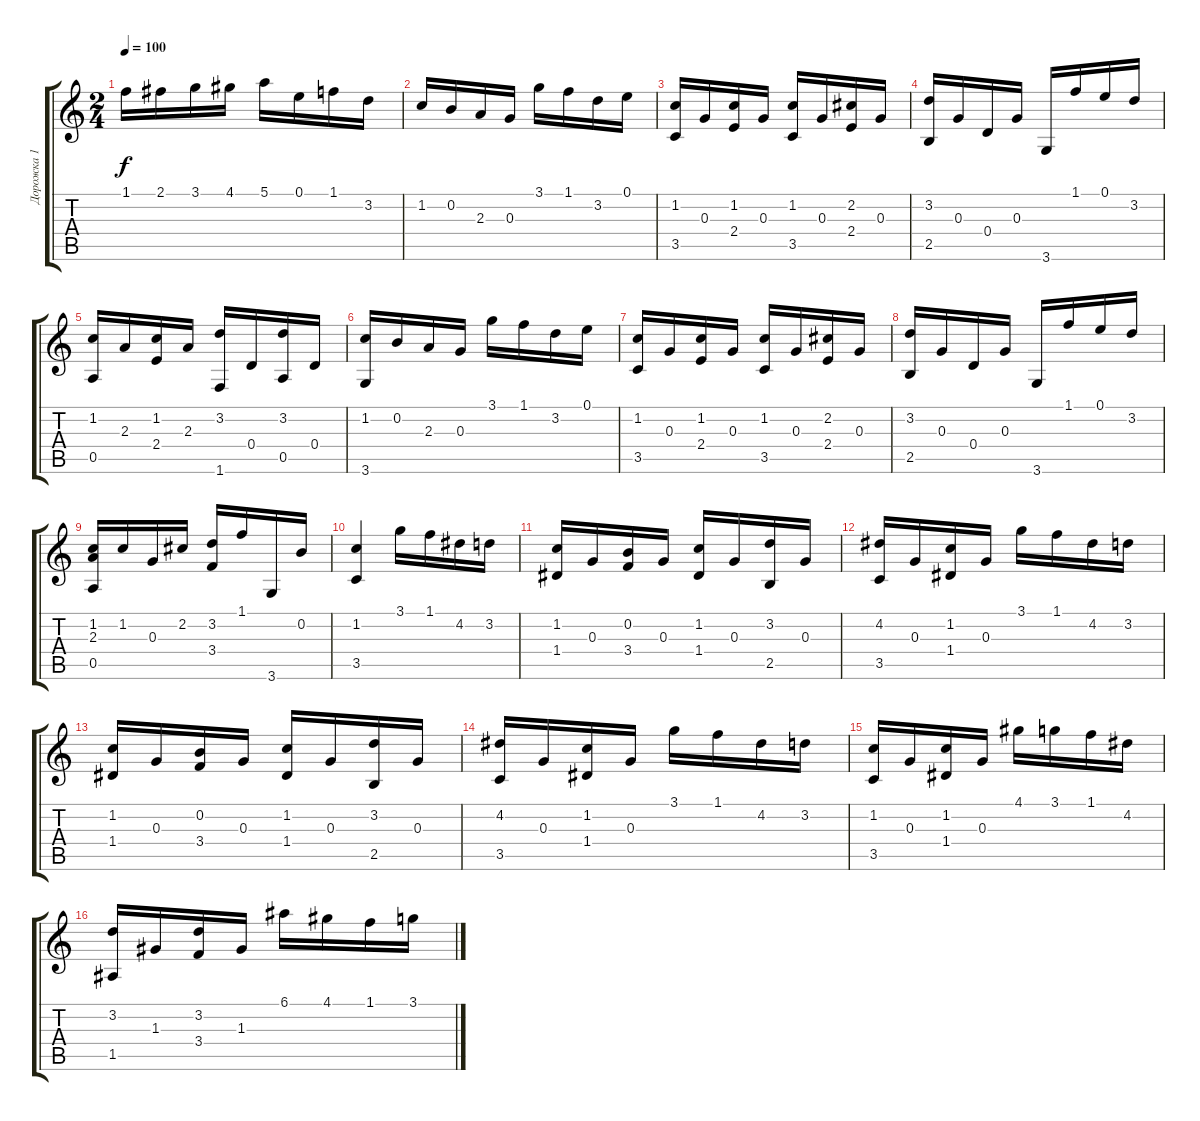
\track ("Дорожка 1" "Дорожка 1") {instrument acousticguitarnylon}
\staff {score tabs}
\tuning (E4 B3 G3 D3 A2 E2) {hide}
\ts (2 4)
\tempo 100
\clef g2
\ks c
1.1.16{dy f} 2.1.16 3.1.16 4.1.16 5.1.16 0.1.16 1.1.16 3.2.16 |
1.2.16 0.2.16 2.3.16 0.3.16 3.1.16 1.1.16 3.2.16 0.1.16 |
(1.2 3.5).16 0.3.16 (1.2 2.4).16 0.3.16 (1.2 3.5).16 0.3.16 (2.2 2.4).16 0.3.16 |
(3.2 2.5).16 0.3.16 0.4.16 0.3.16 3.6.16 1.1.16 0.1.16 3.2.16 |
(1.2 0.5).16 2.3.16 (1.2 2.4).16 2.3.16 (3.2 1.6).16 0.4.16 (3.2 0.5).16 0.4.16 |
(1.2 3.6).16 0.2.16 2.3.16 0.3.16 3.1.16 1.1.16 3.2.16 0.1.16 |
(1.2 3.5).16 0.3.16 (1.2 2.4).16 0.3.16 (1.2 3.5).16 0.3.16 (2.2 2.4).16 0.3.16 |
(3.2 2.5).16 0.3.16 0.4.16 0.3.16 3.6.16 1.1.16 0.1.16 3.2.16 |
(1.2 2.3 0.5).16 1.2.16 0.3.16 2.2.16 (3.2 3.4).16 1.1.16 3.6.16 0.2.16 |
(1.2 3.5).4 3.1.16 1.1.16 4.2.16 3.2.16 |
(1.2 1.4).16 0.3.16 (0.2 3.4).16 0.3.16 (1.2 1.4).16 0.3.16 (3.2 2.5).16 0.3.16 |
(4.2 3.5).16 0.3.16 (1.2 1.4).16 0.3.16 3.1.16 1.1.16 4.2.16 3.2.16 |
(1.2 1.4).16 0.3.16 (0.2 3.4).16 0.3.16 (1.2 1.4).16 0.3.16 (3.2 2.5).16 0.3.16 |
(4.2 3.5).16 0.3.16 (1.2 1.4).16 0.3.16 3.1.16 1.1.16 4.2.16 3.2.16 |
(1.2 3.5).16 0.3.16 (1.2 1.4).16 0.3.16 4.1.16 3.1.16 1.1.16 4.2.16 |
(3.2 1.5).16 1.3.16 (3.2 3.4).16 1.3.16 6.1.16 4.1.16 1.1.16 3.1.16
